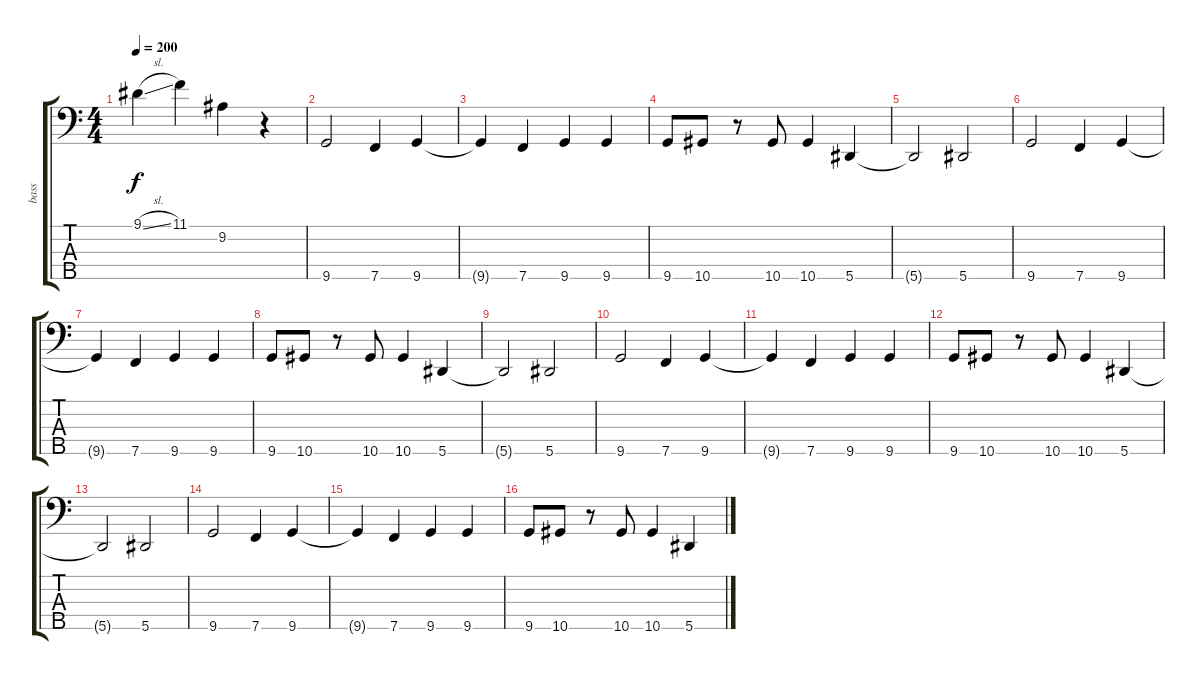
\track ("bass" "bass") {instrument electricbassfinger}
\staff {score tabs}
\tuning (Gb2 Db2 Ab1 Eb1 Bb0) {hide}
\ts (4 4)
\tempo 200
\clef f4
\ks c
9.1{sl}.4{dy f} 11.1.4 9.2.4 r.4 |
9.5.2{instrument slapbass1} 7.5.4 9.5.4 |
9.5{t}.4 7.5.4 9.5.4 9.5.4 |
9.5.8 10.5.8 r.8 10.5.8 10.5.4 5.5.4 |
5.5{t}.2 5.5.2 |
9.5.2 7.5.4 9.5.4 |
9.5{t}.4 7.5.4 9.5.4 9.5.4 |
9.5.8 10.5.8 r.8 10.5.8 10.5.4 5.5.4 |
5.5{t}.2 5.5.2 |
9.5.2 7.5.4 9.5.4 |
9.5{t}.4 7.5.4 9.5.4 9.5.4 |
9.5.8 10.5.8 r.8 10.5.8 10.5.4 5.5.4 |
5.5{t}.2 5.5.2 |
9.5.2 7.5.4 9.5.4 |
9.5{t}.4 7.5.4 9.5.4 9.5.4 |
9.5.8 10.5.8 r.8 10.5.8 10.5.4 5.5.4
